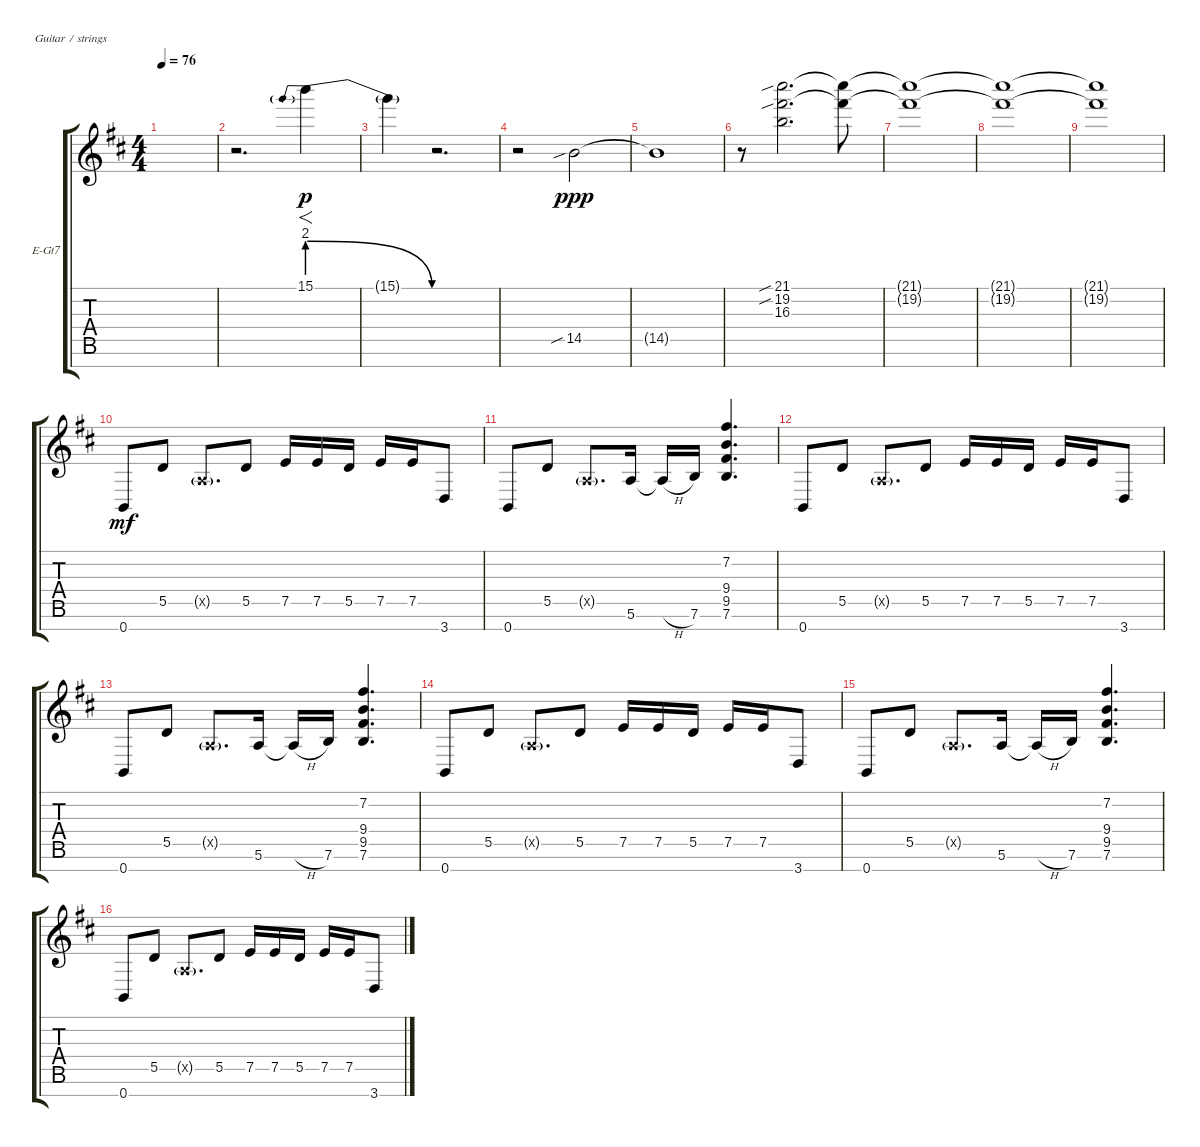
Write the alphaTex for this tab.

\defaultSystemsLayout 4
\bracketExtendMode groupsimilarinstruments
\firstSystemTrackNameOrientation horizontal
\otherSystemsTrackNameOrientation horizontal
\track ("Electric Guitar 7 String" "E-Gt7") {instrument overdrivenguitar}
\staff {score tabs}
\tuning (E4 B3 G3 D3 A2 E2 B1)
\ts (4 4)
\tempo 76
\clef g2
\ks bminor
|
r.2{d} 15.1{be (prebendrelease 0 8 59.4 0)}.4{f dy p} |
15.1{t}.4 r.2{d} |
r.2 14.5{sib}.2{dy ppp} |
14.5{t}.1 |
r.8 (21.1{sib} 19.2{sib} 16.3).2{d} (21.1{t} 19.2{t}).8 |
(21.1{t} 19.2{t}).1 |
(19.2{t} 21.1{t}).1 |
(21.1{t} 19.2{t}).1 |
0.7.8{dy mf} 5.5.8 0.5{g x}.8{d} 5.5.8 7.5.16 7.5.16 5.5.16 7.5.16 7.5.16 3.7.8 |
0.7.8 5.5.8 0.5{g x}.8{d} 5.6.16 5.6{h t}.16 7.6.16 (7.6 9.5 9.4 7.2).4{d} |
0.7.8 5.5.8 0.5{g x}.8{d} 5.5.8 7.5.16 7.5.16 5.5.16 7.5.16 7.5.16 3.7.8 |
0.7.8 5.5.8 0.5{g x}.8{d} 5.6.16 5.6{h t}.16 7.6.16 (7.6 9.5 9.4 7.2).4{d} |
0.7.8 5.5.8 0.5{g x}.8{d} 5.5.8 7.5.16 7.5.16 5.5.16 7.5.16 7.5.16 3.7.8 |
0.7.8 5.5.8 0.5{g x}.8{d} 5.6.16 5.6{h t}.16 7.6.16 (7.6 9.5 9.4 7.2).4{d} |
0.7.8 5.5.8 0.5{g x}.8{d} 5.5.8 7.5.16 7.5.16 5.5.16 7.5.16 7.5.16 3.7.8
